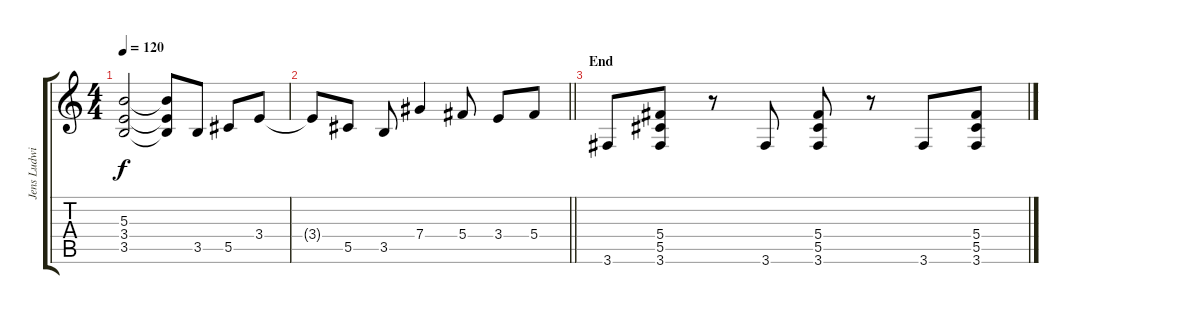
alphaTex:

\track ("Jens Ludwig (Lead Guitar)" "Jens Ludwi") {instrument overdrivenguitar}
\staff {score tabs}
\tuning (Eb4 Bb3 Gb3 Db3 Ab2 Eb2) {hide}
\ts (4 4)
\tempo 120
\clef g2
\ks c
(5.3 3.4 3.5).2{dy f} (5.3{t} 3.4{t} 3.5{t}).8 3.5.8 5.5.8 3.4.8 |
\barLineRight lightlight
3.4{t}.8 5.5.8 3.5.8 7.4.4 5.4.8 3.4.8 5.4.8 |
\section ("" "End")
3.6.8 (5.4 5.5 3.6).8 r.8 3.6.8 (5.4 5.5 3.6).8 r.8 3.6.8 (5.4 5.5 3.6).8
